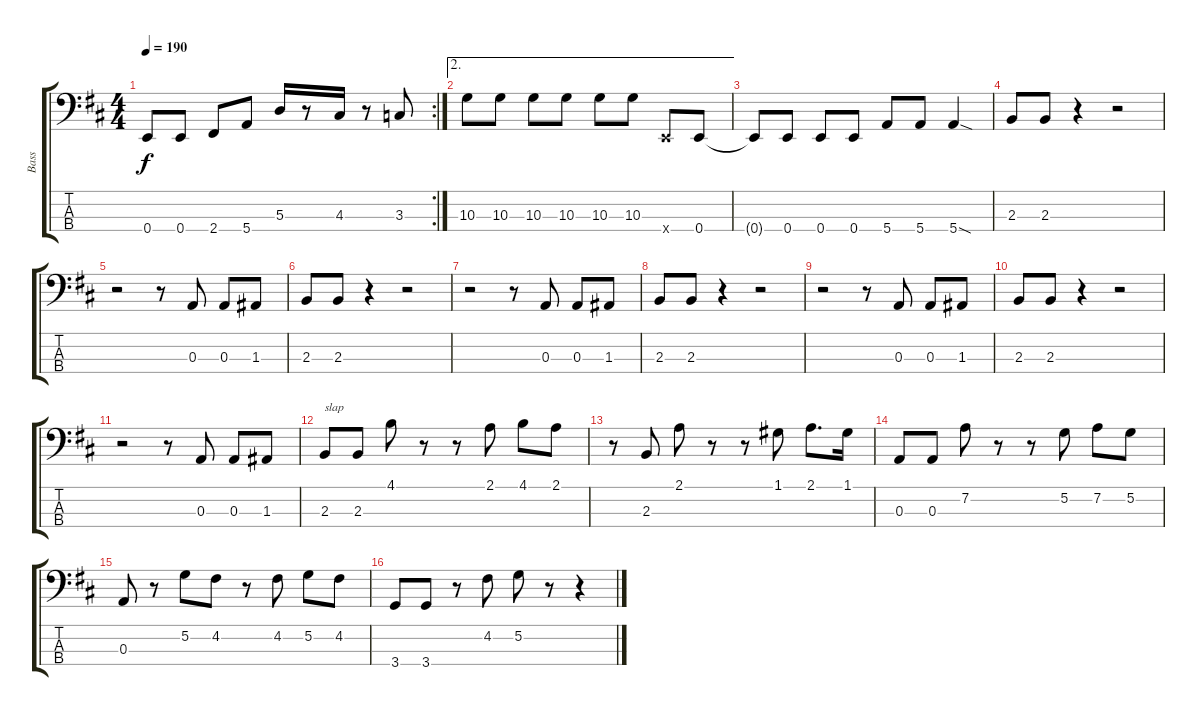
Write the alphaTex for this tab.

\track ("Bass" "Bass") {instrument electricbassfinger}
\staff {score tabs}
\tuning (G2 D2 A1 E1) {hide}
\rc 2
\ts (4 4)
\tempo 190
\clef f4
\ks d
0.4{t}.8{dy f} 0.4.8 2.4.8 5.4.8 5.3.16 r.8 4.3.16 r.8 3.3.8 |
\ae 2
10.3.8 10.3.8 10.3.8 10.3.8 10.3.8 10.3.8 0.4{x}.8 0.4.8 |
0.4{t}.8 0.4.8 0.4.8 0.4.8 5.4.8 5.4.8 5.4{sod}.4 |
2.3.8 2.3.8 r.4 r.2 |
r.2 r.8 0.3.8 0.3.8 1.3.8 |
2.3.8 2.3.8 r.4 r.2 |
r.2 r.8 0.3.8 0.3.8 1.3.8 |
2.3.8 2.3.8 r.4 r.2 |
r.2 r.8 0.3.8 0.3.8 1.3.8 |
2.3.8 2.3.8 r.4 r.2 |
r.2 r.8 0.3.8 0.3.8 1.3.8 |
2.3.8{txt "slap" instrument slapbass1} 2.3.8 4.1.8 r.8 r.8 2.1.8 4.1.8 2.1.8 |
r.8 2.3.8 2.1.8 r.8 r.8 1.1.8 2.1.8{d} 1.1.16 |
0.3.8 0.3.8 7.2.8 r.8 r.8 5.2.8 7.2.8 5.2.8 |
0.3.8 r.8 5.2.8 4.2.8 r.8 4.2.8 5.2.8 4.2.8 |
3.4.8 3.4.8 r.8 4.2.8 5.2.8 r.8 r.4
